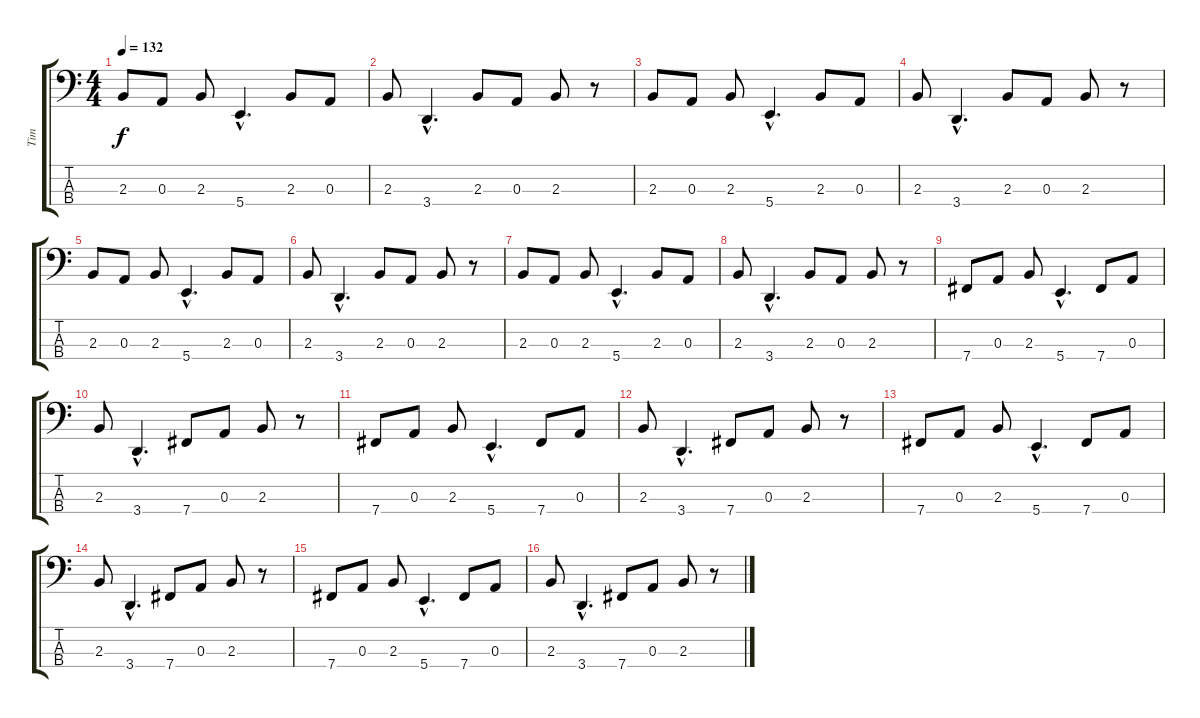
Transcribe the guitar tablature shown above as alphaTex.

\track ("Tim" "Tim") {instrument electricbasspick}
\staff {score tabs}
\tuning (G2 D2 A1 B0) {hide}
\ts (4 4)
\tempo 132
\clef f4
\ks c
2.3.8{dy f} 0.3.8 2.3.8 5.4{hac}.4{d} 2.3.8 0.3.8 |
2.3.8 3.4{hac}.4{d} 2.3.8 0.3.8 2.3.8 r.8 |
2.3.8 0.3.8 2.3.8 5.4{hac}.4{d} 2.3.8 0.3.8 |
2.3.8 3.4{hac}.4{d} 2.3.8 0.3.8 2.3.8 r.8 |
2.3.8 0.3.8 2.3.8 5.4{hac}.4{d} 2.3.8 0.3.8 |
2.3.8 3.4{hac}.4{d} 2.3.8 0.3.8 2.3.8 r.8 |
2.3.8 0.3.8 2.3.8 5.4{hac}.4{d} 2.3.8 0.3.8 |
2.3.8 3.4{hac}.4{d} 2.3.8 0.3.8 2.3.8 r.8 |
7.4.8 0.3.8 2.3.8 5.4{hac}.4{d} 7.4.8 0.3.8 |
2.3.8 3.4{hac}.4{d} 7.4.8 0.3.8 2.3.8 r.8 |
7.4.8 0.3.8 2.3.8 5.4{hac}.4{d} 7.4.8 0.3.8 |
2.3.8 3.4{hac}.4{d} 7.4.8 0.3.8 2.3.8 r.8 |
7.4.8 0.3.8 2.3.8 5.4{hac}.4{d} 7.4.8 0.3.8 |
2.3.8 3.4{hac}.4{d} 7.4.8 0.3.8 2.3.8 r.8 |
7.4.8 0.3.8 2.3.8 5.4{hac}.4{d} 7.4.8 0.3.8 |
2.3.8 3.4{hac}.4{d} 7.4.8 0.3.8 2.3.8 r.8
